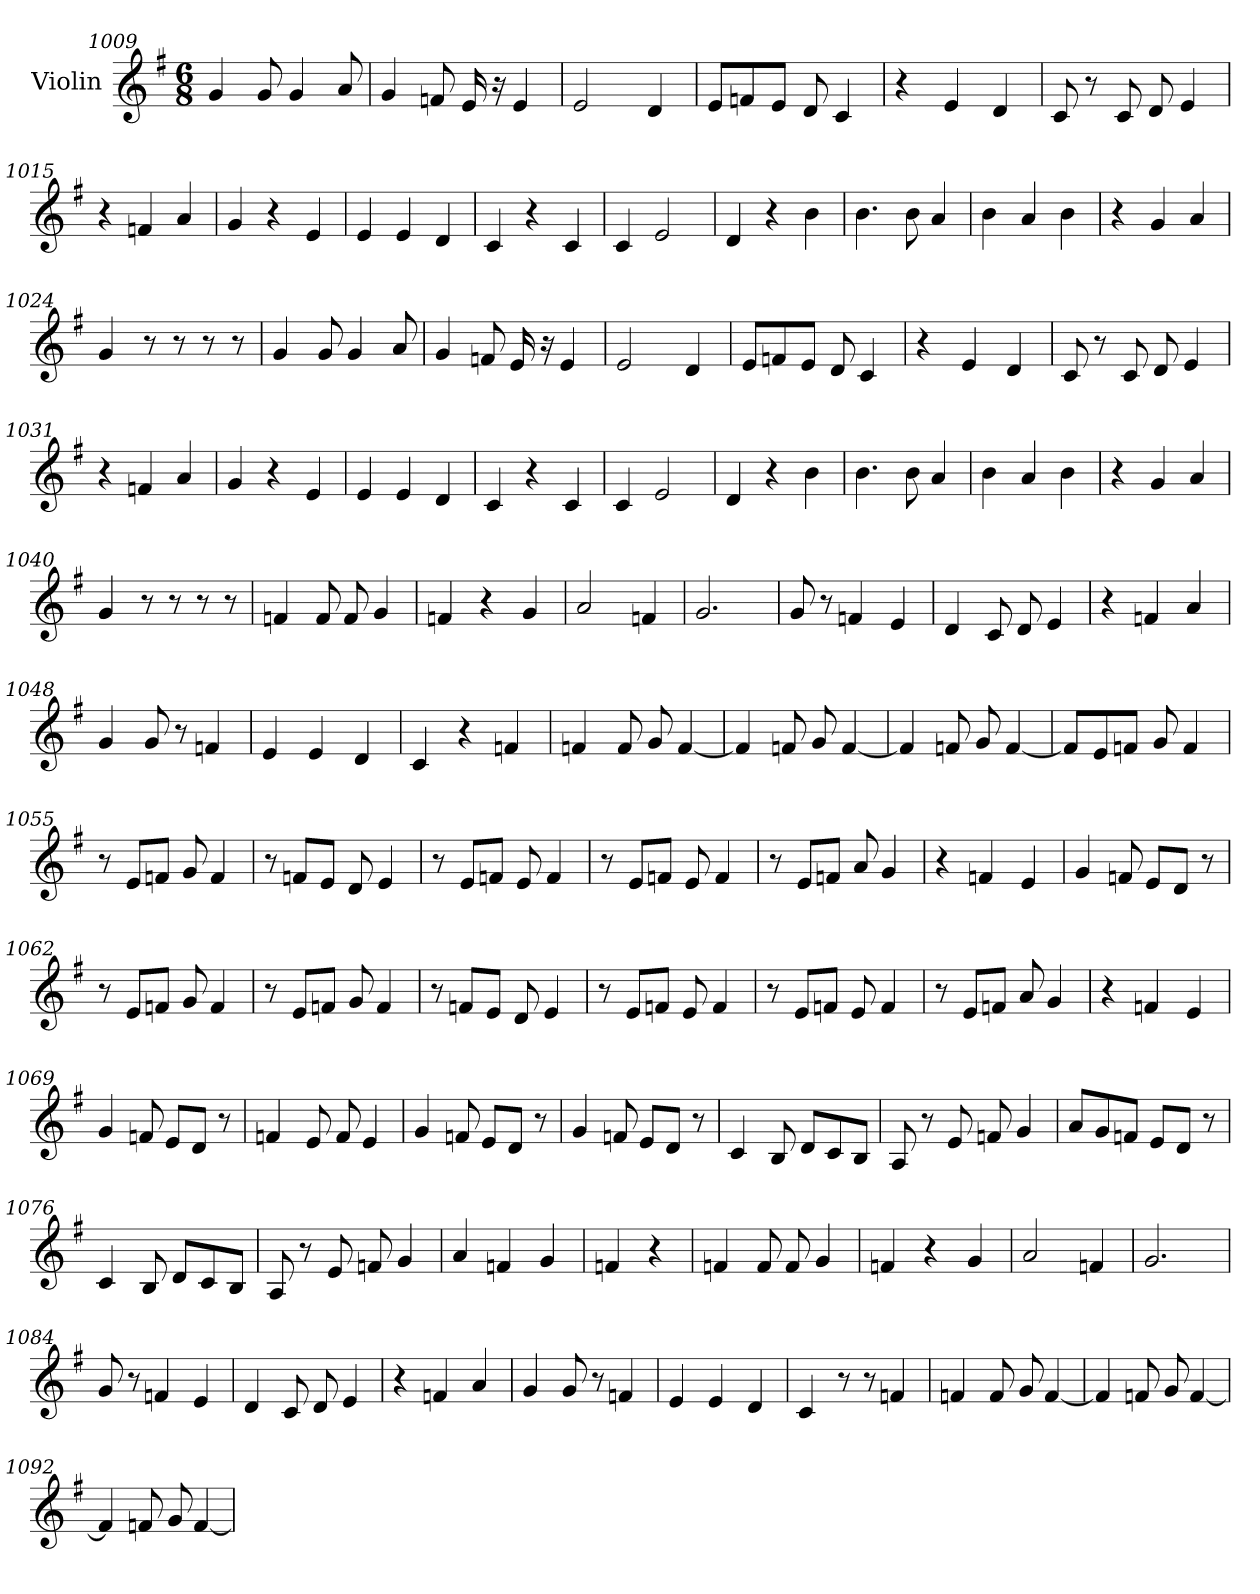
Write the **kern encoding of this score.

**kern
*part1
*staff1
*I"Violin
!!LO:LB:g=z
*clefG2
*k[f#]
*G:
*M6/8
=1009
4g/
8g/
4g/
8a/
=1010
4g/
8fn/
16e/
16r
4e/
=1011
2e/
4d/
=1012
8e/L
8fn/
8e/J
8d/
4c/
=1013
4r
4e/
4d/
=1014
8c/
8r
8c/
8d/
4e/
!!LO:LB:g=z
=1015
4r
4fn/
4a/
=1016
4g/
4r
4e/
=1017
4e/
4e/
4d/
=1018
4c/
4r
4c/
=1019
4c/
2e/
=1020
4d/
4r
4b\
=1021
4.b\
8b\
4a/
!!LO:LB:g=z
=1022
4b\
4a/
4b\
=1023
4r
4g/
4a/
=1024
4g/
8r
8r
8r
8r
=1025
4g/
8g/
4g/
8a/
=1026
4g/
8fn/
16e/
16r
4e/
=1027
2e/
4d/
!!LO:LB:g=z
=1028
8e/L
8fn/
8e/J
8d/
4c/
=1029
4r
4e/
4d/
=1030
8c/
8r
8c/
8d/
4e/
=1031
4r
4fn/
4a/
=1032
4g/
4r
4e/
=1033
4e/
4e/
4d/
!!LO:LB:g=z
=1034
4c/
4r
4c/
=1035
4c/
2e/
=1036
4d/
4r
4b\
=1037
4.b\
8b\
4a/
=1038
4b\
4a/
4b\
=1039
4r
4g/
4a/
=1040
4g/
8r
8r
8r
8r
!!LO:LB:g=z
=1041
4fn/
8f/
8f/
4g/
=1042
4fn/
4r
4g/
=1043
2a/
4fn/
=1044
2.g/
=1045
8g/
8r
4fn/
4e/
=1046
4d/
8c/
8d/
4e/
=1047
4r
4fn/
4a/
!!LO:PB:g=z
=1048
4g/
8g/
8r
4fn/
=1049
4e/
4e/
4d/
=1050
4c/
4r
4fn/
=1051
4fn/
8f/
8g/
[4f/
=1052
4f/]
8fn/
8g/
[4f/
=1053
4f/]
8fn/
8g/
[4f/
!!LO:LB:g=z
=1054
8f/L]
8e/
8fn/J
8g/
4f/
=1055
8r
8e/L
8fn/J
8g/
4f/
=1056
8r
8fn/L
8e/J
8d/
4e/
=1057
8r
8e/L
8fn/J
8e/
4f/
=1058
8r
8e/L
8fn/J
8e/
4f/
!!LO:LB:g=z
=1059
8r
8e/L
8fn/J
8a/
4g/
=1060
4r
4fn/
4e/
=1061
4g/
8fn/
8e/L
8d/J
8r
=1062
8r
8e/L
8fn/J
8g/
4f/
=1063
8r
8e/L
8fn/J
8g/
4f/
=1064
8r
8fn/L
8e/J
8d/
4e/
!!LO:LB:g=z
=1065
8r
8e/L
8fn/J
8e/
4f/
=1066
8r
8e/L
8fn/J
8e/
4f/
=1067
8r
8e/L
8fn/J
8a/
4g/
=1068
4r
4fn/
4e/
=1069
4g/
8fn/
8e/L
8d/J
8r
=1070
4fn/
8e/
8f/
4e/
!!LO:LB:g=z
=1071
4g/
8fn/
8e/L
8d/J
8r
=1072
4g/
8fn/
8e/L
8d/J
8r
=1073
4c/
8B/
8d/L
8c/
8B/J
=1074
8A/
8r
8e/
8fn/
4g/
=1075
8a/L
8g/
8fn/J
8e/L
8d/J
8r
!!LO:LB:g=z
=1076
4c/
8B/
8d/L
8c/
8B/J
=1077
8A/
8r
8e/
8fn/
4g/
=1078
4a/
4fn/
4g/
=1079
4fn/
4r
=1080
4fn/
8f/
8f/
4g/
=1081
4fn/
4r
4g/
!!LO:LB:g=z
=1082
2a/
4fn/
=1083
2.g/
=1084
8g/
8r
4fn/
4e/
=1085
4d/
8c/
8d/
4e/
=1086
4r
4fn/
4a/
=1087
4g/
8g/
8r
4fn/
=1088
4e/
4e/
4d/
!!LO:LB:g=z
=1089
4c/
8r
8r
4fn/
=1090
4fn/
8f/
8g/
[4f/
=1091
4f/]
8fn/
8g/
[4f/
=1092
4f/]
8fn/
8g/
[4f/
=
*-
